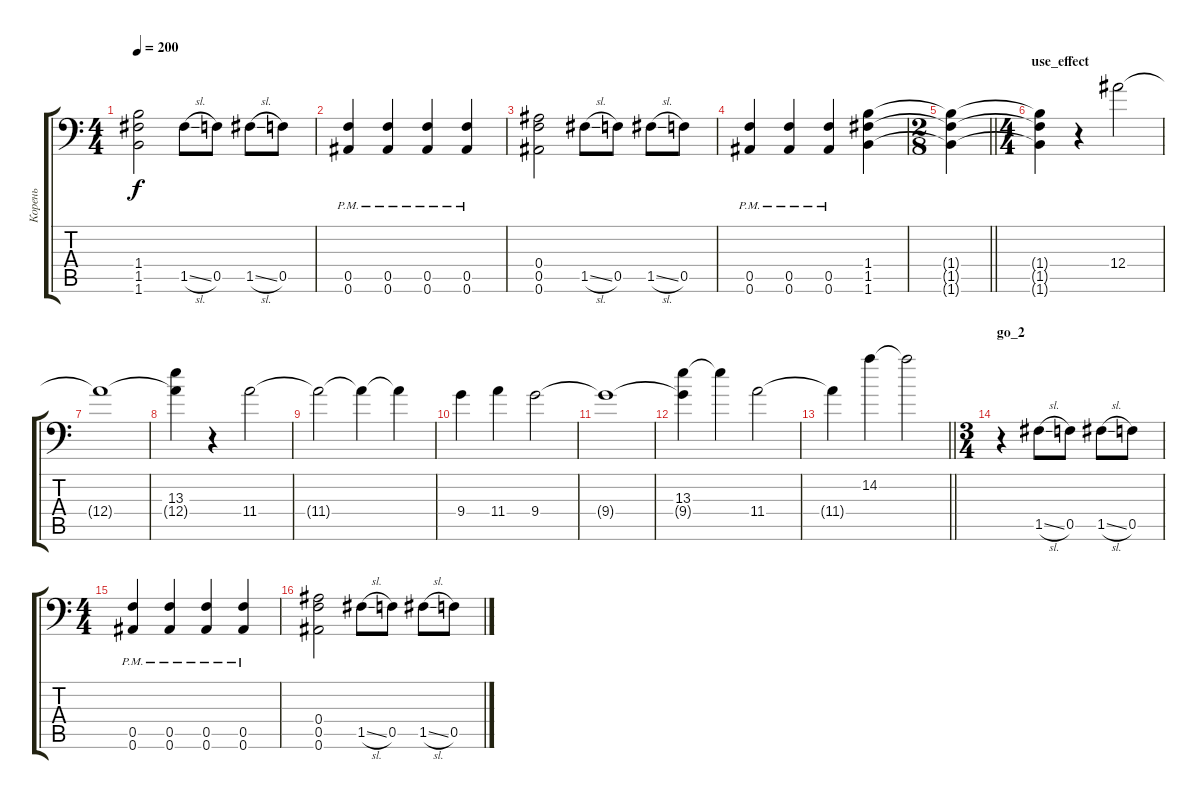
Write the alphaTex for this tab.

\track ("Корень" "Корень") {instrument distortionguitar}
\staff {score tabs}
\tuning (C4 G3 Eb3 Bb2 F2 Bb1) {hide}
\ts (4 4)
\tempo 200
\clef f4
\ks c
(1.4{t} 1.5{t} 1.6{t}).2{dy f} 1.5{sl}.8 0.5.8 1.5{sl}.8 0.5.8 |
(0.5{pm} 0.6{pm}).4 (0.5{pm} 0.6{pm}).4 (0.5{pm} 0.6{pm}).4 (0.5{pm} 0.6{pm}).4 |
(0.4 0.5 0.6).2 1.5{sl}.8 0.5.8 1.5{sl}.8 0.5.8 |
(0.5{pm} 0.6{pm}).4 (0.5{pm} 0.6{pm}).4 (0.5{pm} 0.6{pm}).4 (1.4 1.5 1.6).4 |
\ts (2 8)
\barLineRight lightlight
(1.4{t} 1.5{t} 1.6{t}).4 |
\ts (4 4)
\section ("" "use_effect")
(1.4{t} 1.5{t} 1.6{t}).4 r.4 12.4.2{instrument pad5bowed} |
12.4{t}.1 |
(13.3 12.4{t}).4 r.4 11.4.2 |
11.4{t}.2 11.4{t}.4 11.4{t}.4 |
9.4.4 11.4.4 9.4.2 |
9.4{t}.1 |
(13.3 9.4{t}).4 13.3{t}.4 11.4.2 |
\barLineRight lightlight
11.4{t}.4 14.2.4 14.2{t}.2 |
\ts (3 4)
\section ("" "go_2")
r.4{instrument distortionguitar} 1.5{sl}.8 0.5.8 1.5{sl}.8 0.5.8 |
\ts (4 4)
(0.5{pm} 0.6{pm}).4 (0.5{pm} 0.6{pm}).4 (0.5{pm} 0.6{pm}).4 (0.5{pm} 0.6{pm}).4 |
(0.4 0.5 0.6).2 1.5{sl}.8 0.5.8 1.5{sl}.8 0.5.8
